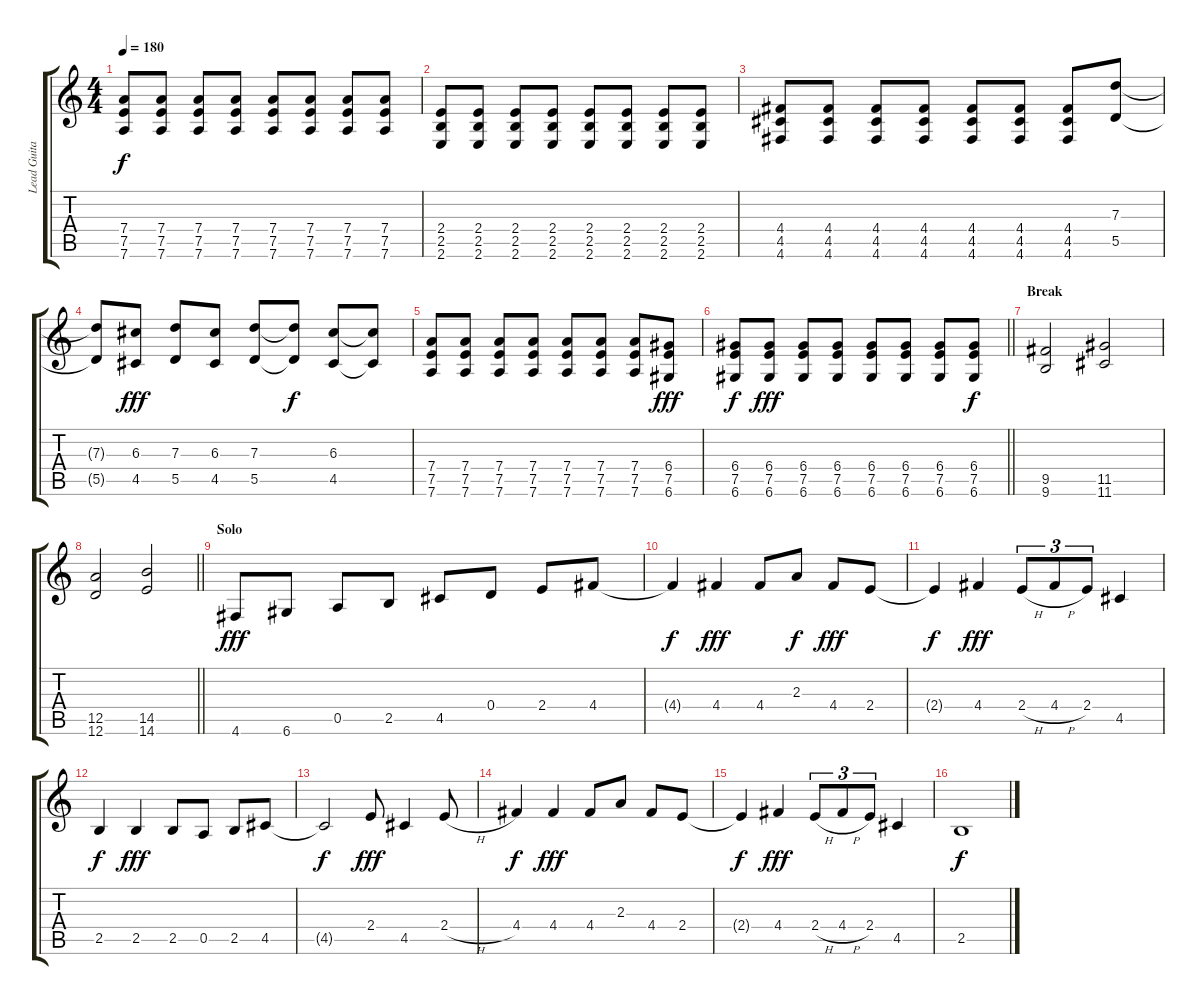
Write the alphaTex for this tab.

\track ("Lead Guitar 1" "Lead Guita") {instrument overdrivenguitar}
\staff {score tabs}
\tuning (E4 B3 G3 D3 A2 D2) {hide}
\ts (4 4)
\tempo 180
\clef g2
\ks c
(7.4 7.5 7.6).8{dy f} (7.4 7.5 7.6).8 (7.4 7.5 7.6).8 (7.4 7.5 7.6).8 (7.4 7.5 7.6).8 (7.4 7.5 7.6).8 (7.4 7.5 7.6).8 (7.4 7.5 7.6).8 |
(2.4 2.5 2.6).8 (2.4 2.5 2.6).8 (2.4 2.5 2.6).8 (2.4 2.5 2.6).8 (2.4 2.5 2.6).8 (2.4 2.5 2.6).8 (2.4 2.5 2.6).8 (2.4 2.5 2.6).8 |
(4.4 4.5 4.6).8 (4.4 4.5 4.6).8 (4.4 4.5 4.6).8 (4.4 4.5 4.6).8 (4.4 4.5 4.6).8 (4.4 4.5 4.6).8 (4.4 4.5 4.6).8 (7.3 5.5).8 |
(7.3{t} 5.5{t}).8 (6.3 4.5).8{dy fff} (7.3 5.5).8 (6.3 4.5).8 (7.3 5.5).8 (7.3{t} 5.5{t}).8{dy f} (6.3 4.5).8 (6.3{t} 4.5{t}).8 |
(7.4 7.5 7.6).8 (7.4 7.5 7.6).8 (7.4 7.5 7.6).8 (7.4 7.5 7.6).8 (7.4 7.5 7.6).8 (7.4 7.5 7.6).8 (7.4 7.5 7.6).8 (6.4 7.5 6.6).8{dy fff} |
\barLineRight lightlight
(6.4 7.5 6.6).8{dy f} (6.4 7.5 6.6).8{dy fff} (6.4 7.5 6.6).8 (6.4 7.5 6.6).8 (6.4 7.5 6.6).8 (6.4 7.5 6.6).8 (6.4 7.5 6.6).8 (6.4 7.5 6.6).8{dy f} |
\section ("" "Break")
(9.5 9.6).2 (11.5 11.6).2 |
\barLineRight lightlight
(12.5 12.6).2 (14.5 14.6).2 |
\section ("" "Solo")
4.6.8{dy fff} 6.6.8 0.5.8 2.5.8 4.5.8 0.4.8 2.4.8 4.4.8 |
4.4{t}.4{dy f} 4.4.4{dy fff} 4.4.8 2.3.8{dy f} 4.4.8{dy fff} 2.4.8 |
2.4{t}.4{dy f} 4.4.4{dy fff} 2.4{h}.8{tu (3 2)} 4.4{h}.8{tu (3 2)} 2.4.8{tu (3 2)} 4.5.4 |
2.5.4{dy f} 2.5.4{dy fff} 2.5.8 0.5.8 2.5.8 4.5.8 |
4.5{t}.2{dy f} 2.4.8{dy fff} 4.5.4 2.4{h}.8 |
4.4.4{dy f} 4.4.4{dy fff} 4.4.8 2.3.8 4.4.8 2.4.8 |
2.4{t}.4{dy f} 4.4.4{dy fff} 2.4{h}.8{tu (3 2)} 4.4{h}.8{tu (3 2)} 2.4.8{tu (3 2)} 4.5.4 |
2.5.1{dy f}
